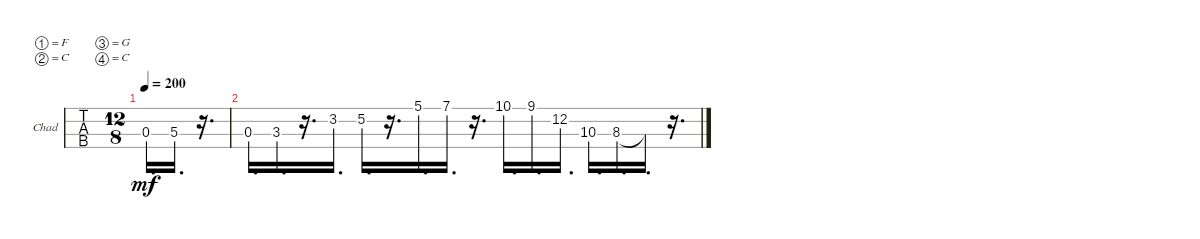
\bracketExtendMode groupsimilarinstruments
\firstSystemTrackNameOrientation horizontal
\otherSystemsTrackNameOrientation horizontal
\track ("Doctor Lagorno" "Chad") {instrument electricbassfinger}
\staff {tabs}
\tuning (F2 C2 G1 C1)
\ts (12 8)
\tempo 200
\clef f4
\ks c
0.3.16{d dy mf} 5.3.16{d} r.16{d} |
0.3.16{d} 3.3.16{d} r.16{d} 3.2.16{d} 5.2.16{d} r.16{d} 5.1.16{d} 7.1.16{d} r.16{d} 10.1.16{d} 9.1.16{d} 12.2.16{d} 10.3.16{d} 8.3.16{d} 8.3{t}.16{d} r.16{d}
